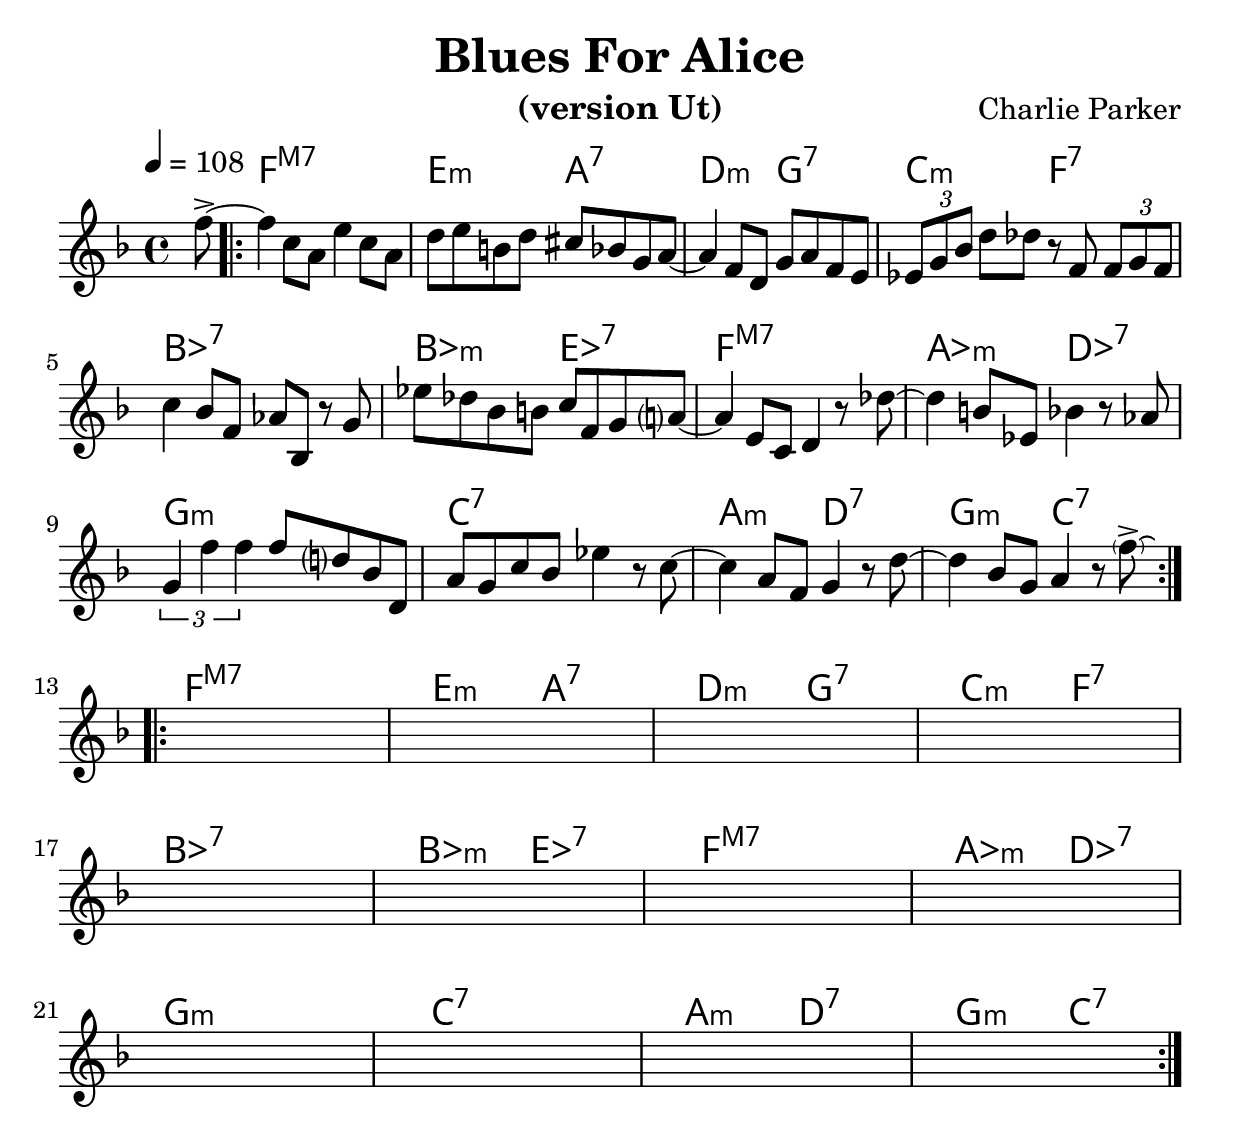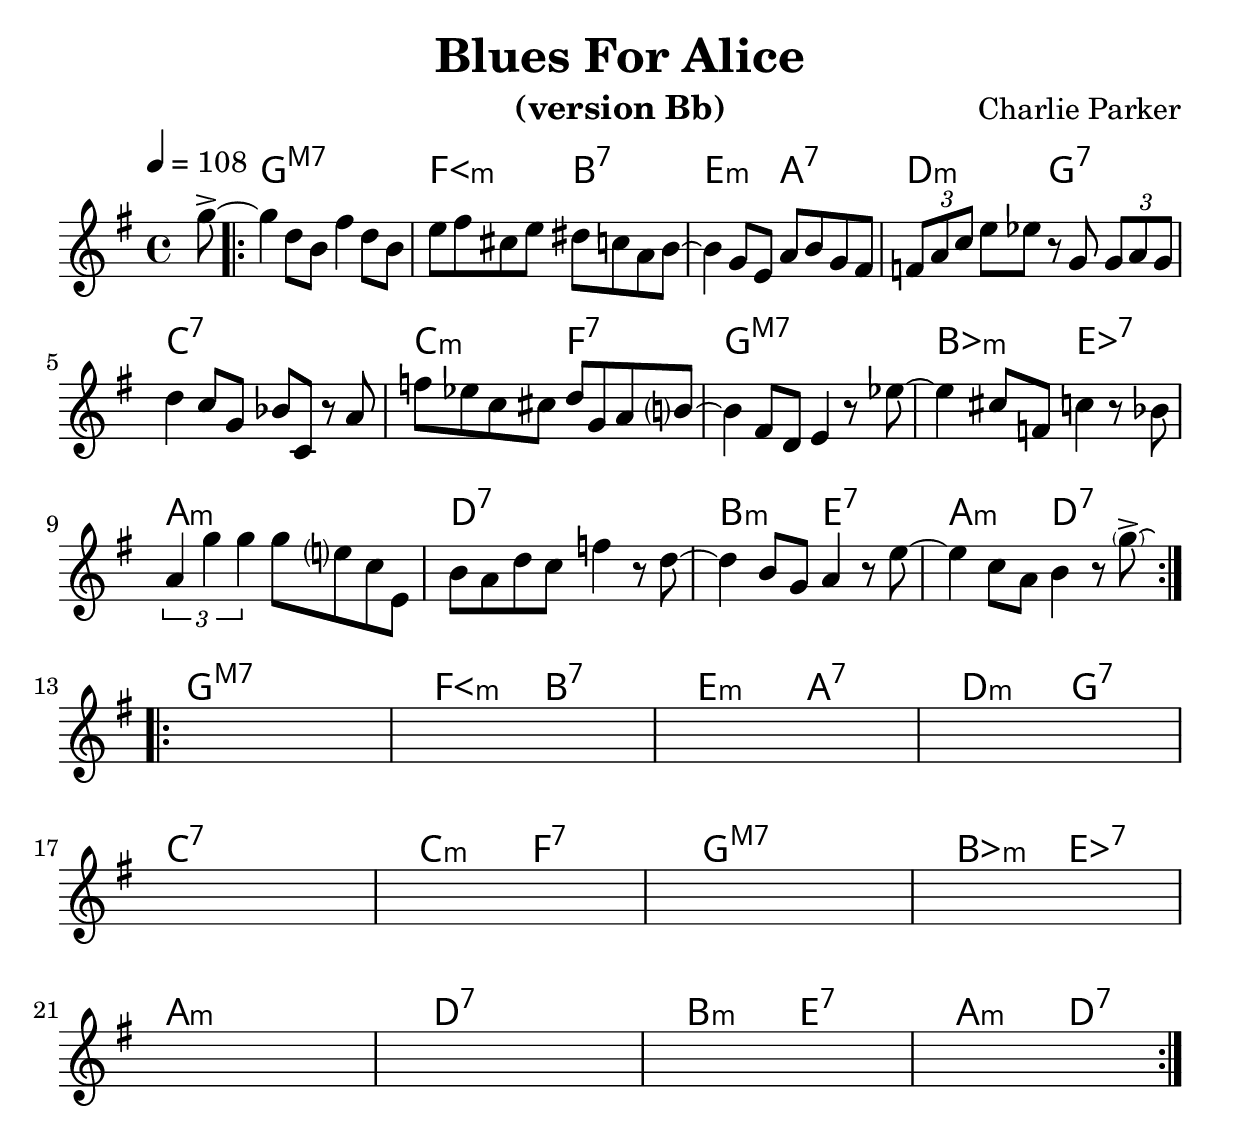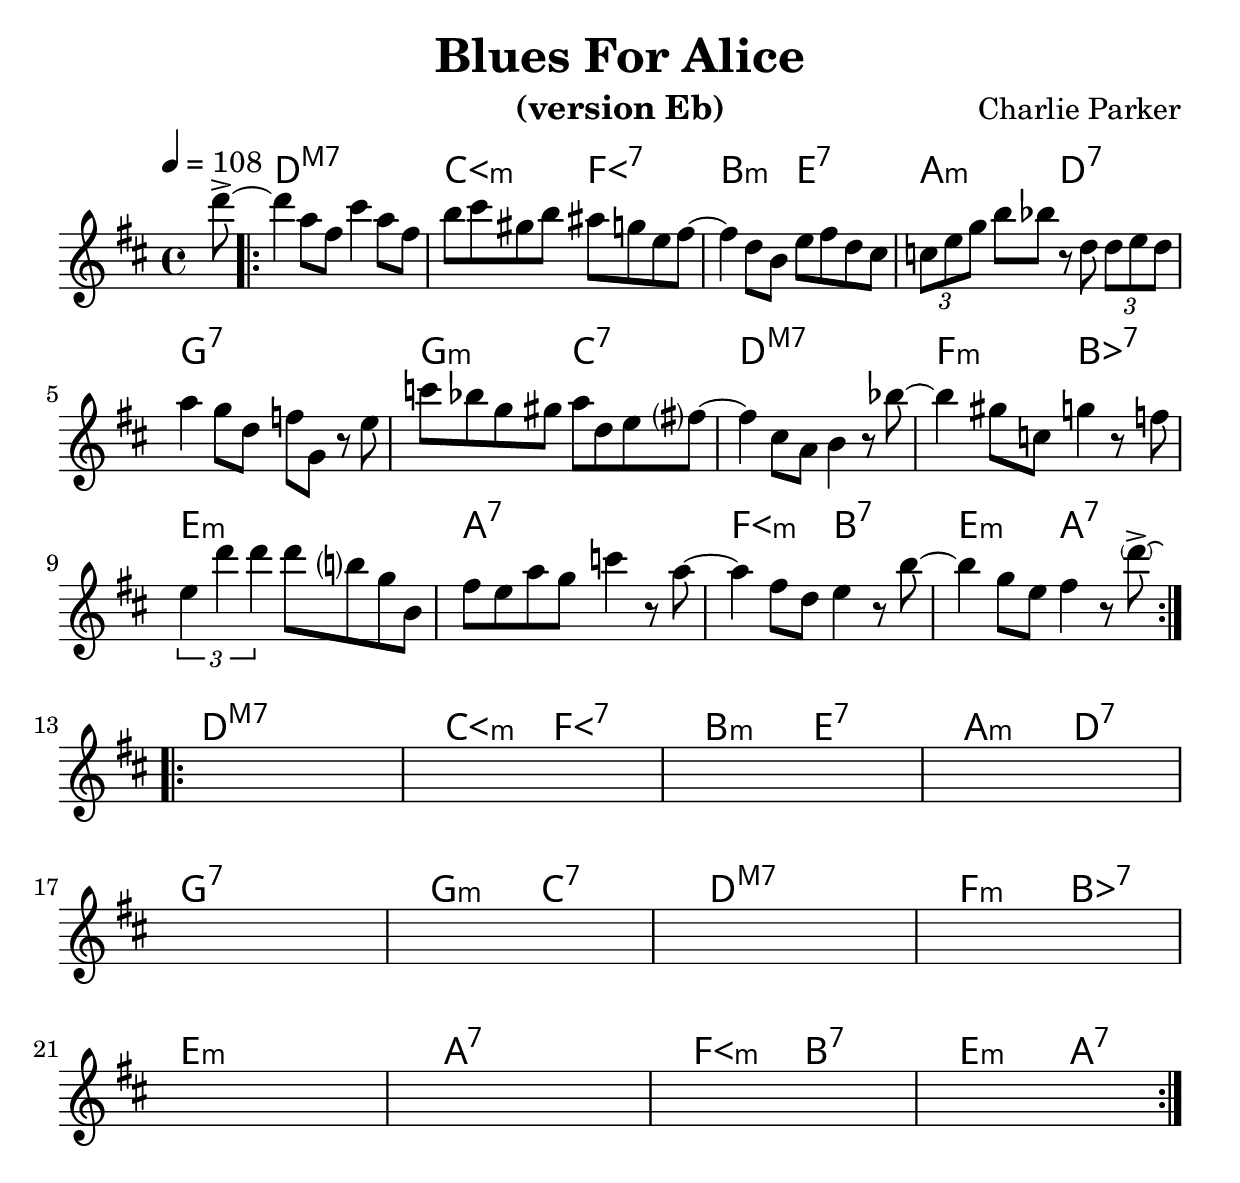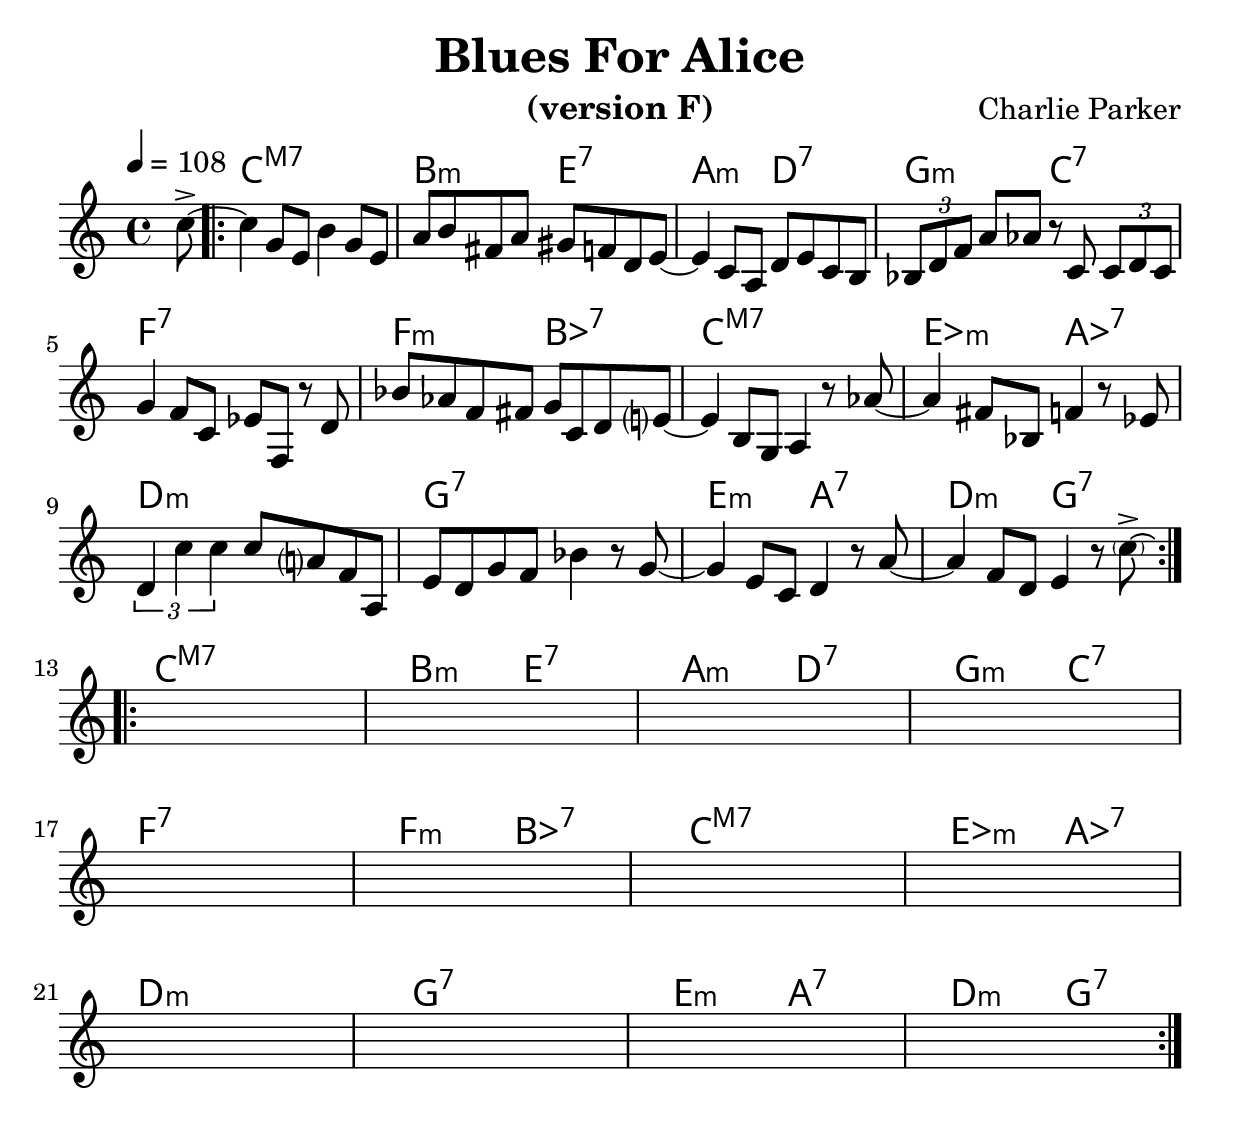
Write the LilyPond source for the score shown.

% Created on Mon Sep 20 15:23:38 CEST 2010
\version "2.22.0"

#(set-global-staff-size 26)
#(set-default-paper-size "a4")

\include "utils/AccordsJazzDefs.ly"

\paper { indent = 0\cm} 


\header {
	title = "Blues For Alice" 
 	composer = "Charlie Parker"
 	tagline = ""

}


accords = \chords {
\partial 8 s8
\repeat volta 2 {
f1:maj7 e2:m a:7 d:m g:7 c:m f:7
bes1:7 bes2:m es:7 f1:maj7 aes2:m des:7
g1:m c:7 a2:m d:7 g:m c:7 
}
\repeat volta 2 {
f1:maj7 e2:m a:7 d:m g:7 c:m f:7 \break 
bes1:7 bes2:m es:7 f1:maj7 aes2:m des:7 \break 
g1:m c:7 a2:m d:7 g:m c:7 
}
}

theme = \new Staff {
	\time 4/4
	\tempo 4 = 108 
%	\set Staff.instrumentName = "Bb"
	\set Staff.midiInstrument = "trumpet"
	\key f \major
	\clef treble
	\accidentalStyle modern-cautionary
	\relative c' { 	
 % Type notes here 
\compressEmptyMeasures
\partial 8 f'8->~
\repeat volta 2 {
	f4 c8 a e'4 c8 a
	d e b d cis bes g a~
	a4 f8 d g a f e
	\tuplet 3/2 {es g bes} d des r f, \tuplet 3/2 {f g f}
	c'4 bes8 f aes bes, r g'
	es' des bes b c f, g a~
	a4 e8 c d4 r8 des'~
	des4 b8 es, bes'4 r8 aes
	\tuplet 3/2 {g4 f' f} f8 d bes d,
	a' g c bes es4 r8 c~
	c4 a8 f g4 r8 d'8~
	d4 bes8 g a4 r8 \parenthesize f'->\laissezVibrer 
}
\break
\repeat volta 2 {
	\repeat unfold 12 {s1}
}
}
}


\include "utils/books.ly"